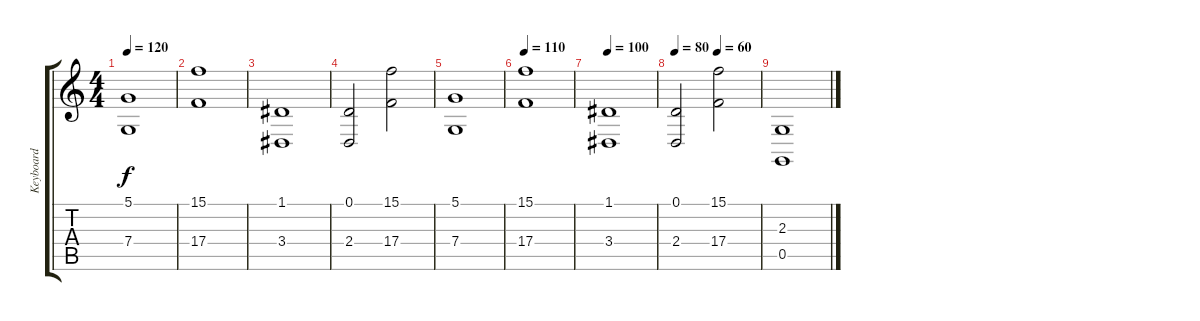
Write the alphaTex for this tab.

\track ("Keyboard" "Keyboard") {instrument fx6goblins}
\staff {score tabs}
\tuning (D4 A3 F3 C3 G2 D2) {hide}
\ts (4 4)
\tempo 120
\clef g2
\ks c
(5.1 7.4).1{dy f} |
(15.1 17.4).1 |
(1.1 3.4).1 |
(0.1 2.4).2 (15.1 17.4).2 |
(5.1 7.4).1 |
\tempo 110
(15.1 17.4).1 |
\tempo 100
(1.1 3.4).1 |
\tempo 80
\tempo (60 0.5)
(0.1 2.4).2 (15.1 17.4).2 |
(2.3 0.5).1
